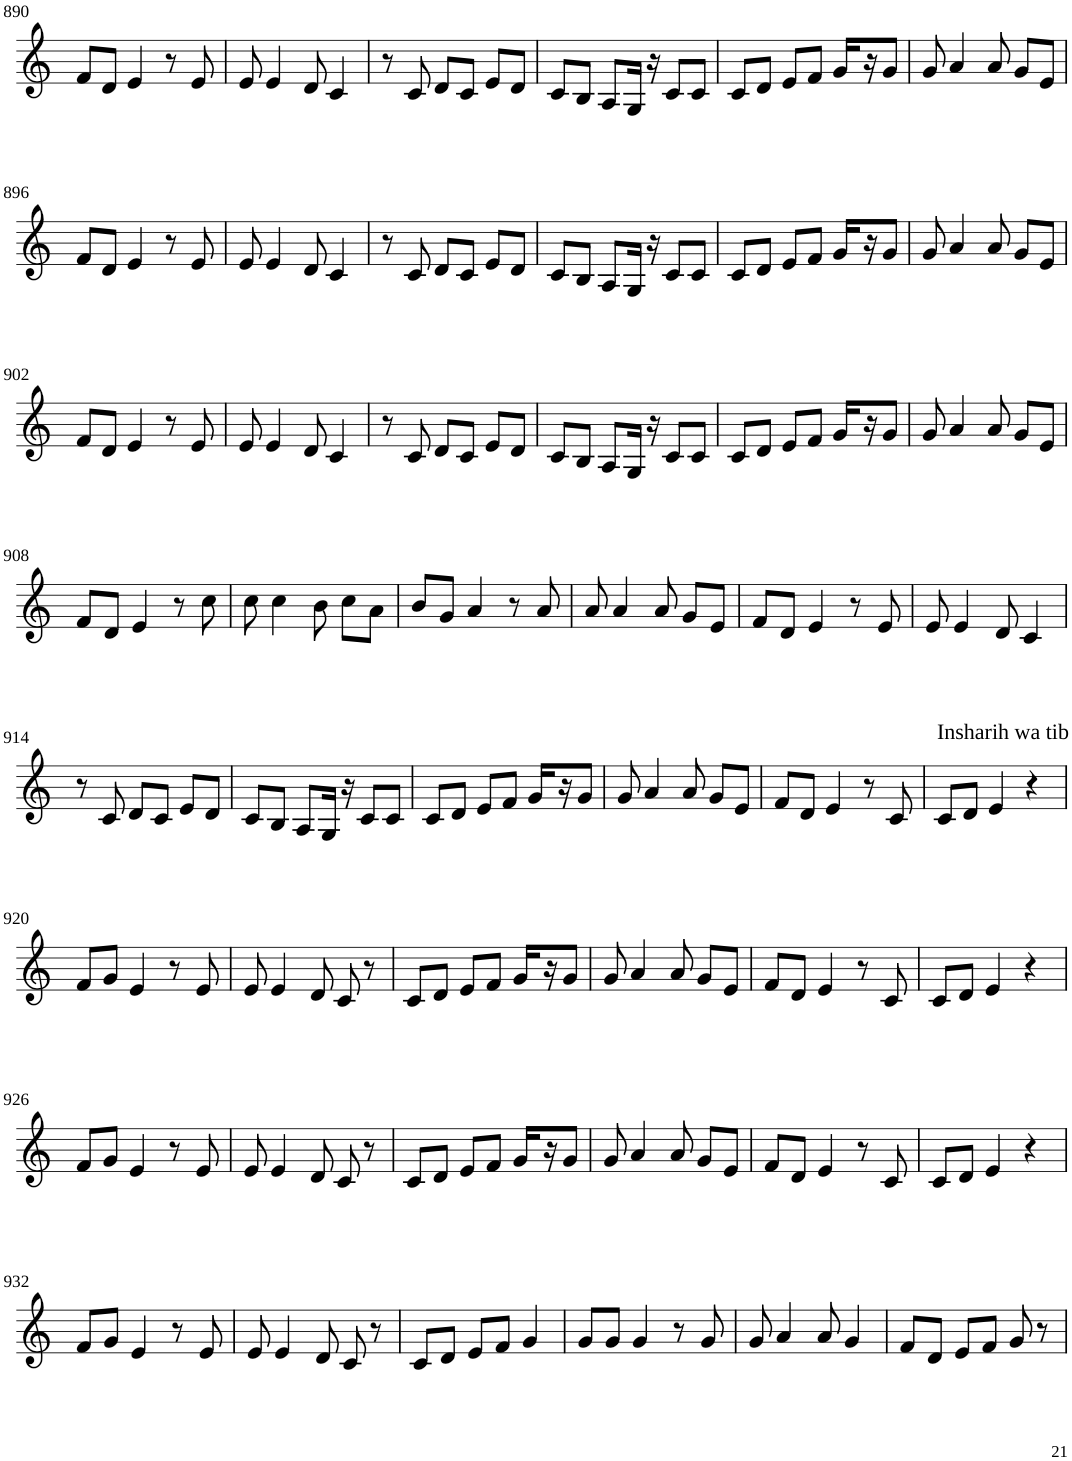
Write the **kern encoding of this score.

**kern
*part1
*staff1
*I"Violin
!!LO:PB:g=z
*clefG2
*k[]
*M3/4
=890
8f/L
8d/J
4e/
8r
8e/
=891
8e/
4e/
8d/
4c/
=892
8r
8c/
8d/L
8c/J
8e/L
8d/J
=893
8c/L
8B/J
8A/L
16G/Jk
16r
8c/L
8c/J
=894
8c/L
8d/J
8e/L
8f/J
16g/LL
16r
8g/J
=895
8g/
4a/
8a/
8g/L
8e/J
!!LO:LB:g=z
=896
8f/L
8d/J
4e/
8r
8e/
=897
8e/
4e/
8d/
4c/
=898
8r
8c/
8d/L
8c/J
8e/L
8d/J
=899
8c/L
8B/J
8A/L
16G/Jk
16r
8c/L
8c/J
=900
8c/L
8d/J
8e/L
8f/J
16g/LL
16r
8g/J
=901
8g/
4a/
8a/
8g/L
8e/J
!!LO:LB:g=z
=902
8f/L
8d/J
4e/
8r
8e/
=903
8e/
4e/
8d/
4c/
=904
8r
8c/
8d/L
8c/J
8e/L
8d/J
=905
8c/L
8B/J
8A/L
16G/Jk
16r
8c/L
8c/J
=906
8c/L
8d/J
8e/L
8f/J
16g/LL
16r
8g/J
=907
8g/
4a/
8a/
8g/L
8e/J
!!LO:LB:g=z
=908
8f/L
8d/J
4e/
8r
8cc\
=909
8cc\
4cc\
8b\
8cc\L
8a\J
=910
8b/L
8g/J
4a/
8r
8a/
=911
8a/
4a/
8a/
8g/L
8e/J
=912
8f/L
8d/J
4e/
8r
8e/
=913
8e/
4e/
8d/
4c/
!!LO:LB:g=z
=914
8r
8c/
8d/L
8c/J
8e/L
8d/J
=915
8c/L
8B/J
8A/L
16G/Jk
16r
8c/L
8c/J
=916
8c/L
8d/J
8e/L
8f/J
16g/LL
16r
8g/J
=917
8g/
4a/
8a/
8g/L
8e/J
=918
8f/L
8d/J
4e/
8r
8c/
=919
!LO:TX:a:t=Insharih wa tib
8c/L
8d/J
4e/
4r
!!LO:LB:g=z
=920
8f/L
8g/J
4e/
8r
8e/
=921
8e/
4e/
8d/
8c/
8r
=922
8c/L
8d/J
8e/L
8f/J
16g/LL
16r
8g/J
=923
8g/
4a/
8a/
8g/L
8e/J
=924
8f/L
8d/J
4e/
8r
8c/
=925
8c/L
8d/J
4e/
4r
!!LO:LB:g=z
=926
8f/L
8g/J
4e/
8r
8e/
=927
8e/
4e/
8d/
8c/
8r
=928
8c/L
8d/J
8e/L
8f/J
16g/LL
16r
8g/J
=929
8g/
4a/
8a/
8g/L
8e/J
=930
8f/L
8d/J
4e/
8r
8c/
=931
8c/L
8d/J
4e/
4r
!!LO:LB:g=z
=932
8f/L
8g/J
4e/
8r
8e/
=933
8e/
4e/
8d/
8c/
8r
=934
8c/L
8d/J
8e/L
8f/J
4g/
=935
8g/L
8g/J
4g/
8r
8g/
=936
8g/
4a/
8a/
4g/
=937
8f/L
8d/J
8e/L
8f/J
8g/
8r
=
*-
